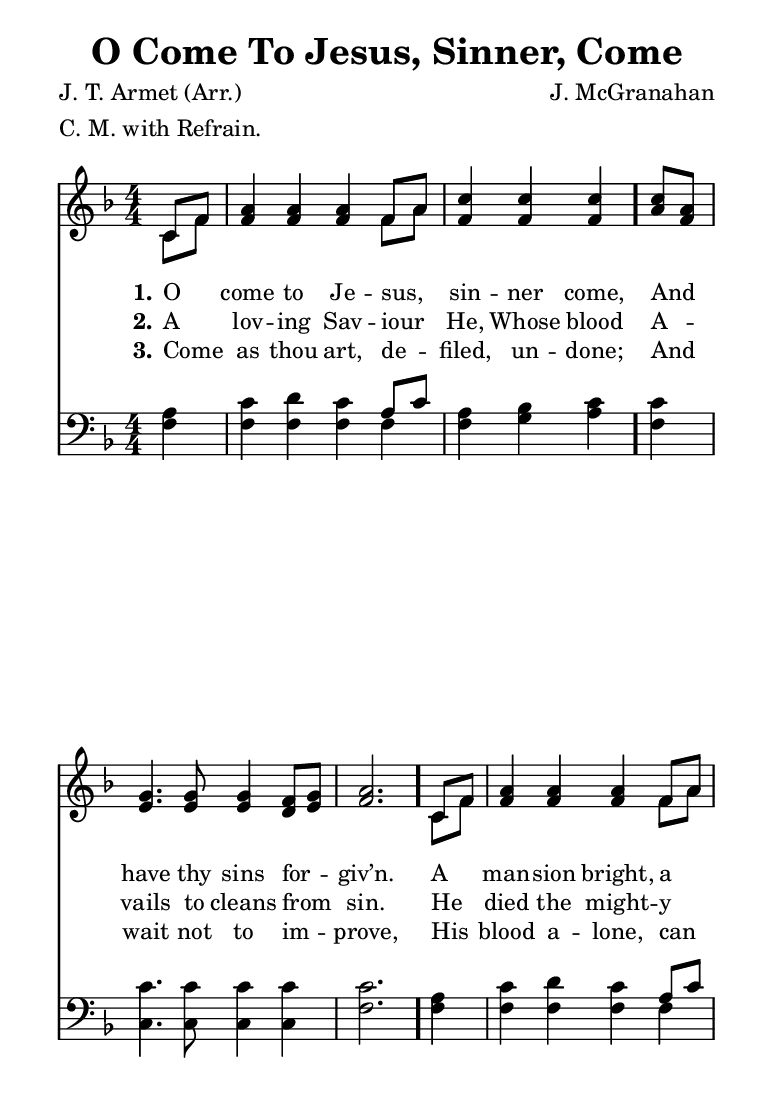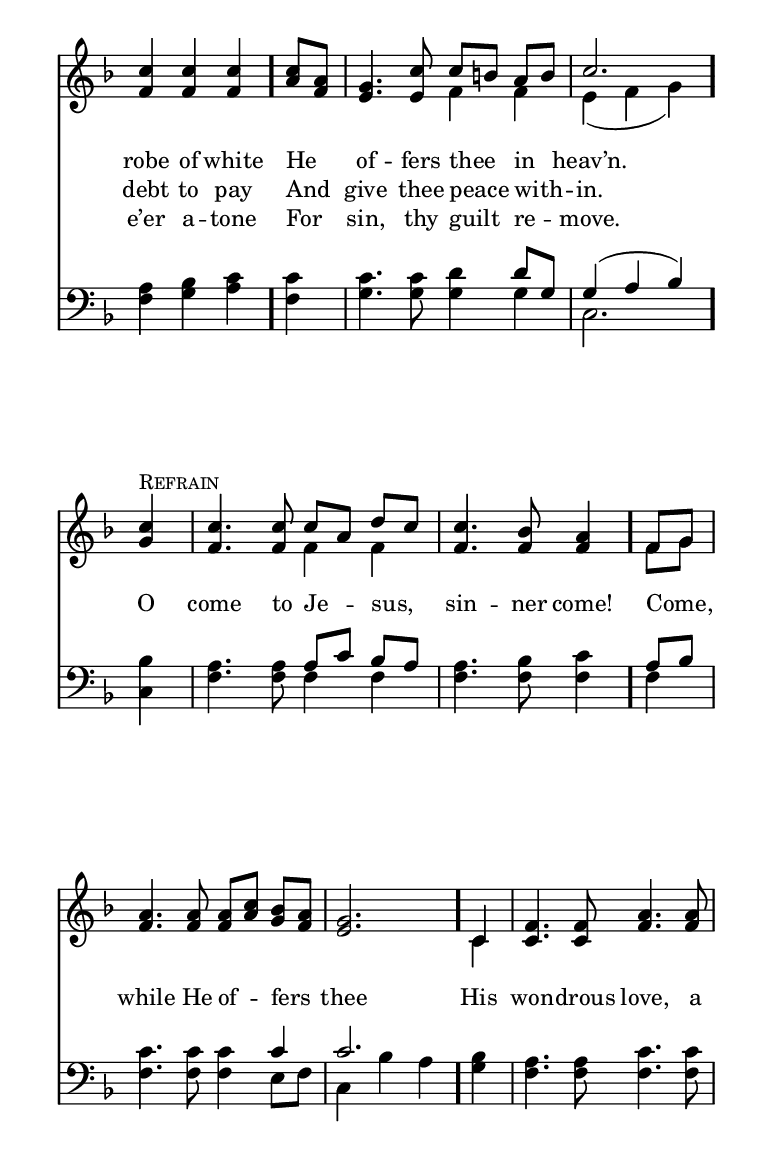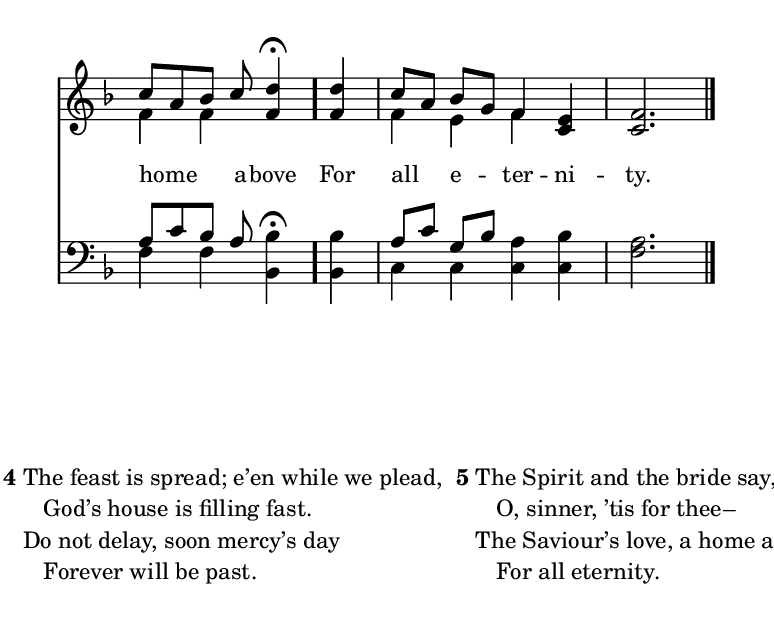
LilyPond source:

\include "common/global.ily"
\paper {
  \include "common/paper.ily"
  systems-per-page = ##f
}

\header{
  hymnnumber = "374"
  title = "O Come To Jesus, Sinner, Come"
  tunename = "None But Christ Can Satisfy"
  meter = "C. M. with Refrain."
  poet = "J. T. Armet (Arr.)"
  composer = "J. McGranahan"
  %copyright = ""
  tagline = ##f
}

% for fermata in MIDI
ta = { \tempo 4=80 }
tb = { \tempo 4=32 }

patternAA = { }

global = {
  \include "common/overrides.ily"
  \override Staff.TimeSignature.style = #'numbered
  \time 4/4
  \override Score.MetronomeMark #'transparent = ##t % hide all fermata changes too
  \ta
  \key f \major
  \partial 4
  \autoBeamOff
}

notesSoprano = {
\global
\relative c' {

  c8[ f8] | a4 a4 a4 f8[ a8] | c4 c4 c4
  c8[ a8] | g4. g8 g4 f8[ g8] | a2.
  c,8[ f8] | a4 a4 a4 f8[ a8] | c4 c4 c4
  c8[ a8] | g4. c8 c8[ b!8] a8[ b8] | c2.

  << s^\markup { \small \caps "Refrain" }
  { c4 | c4. c8 c8[ a8] d8[ c8] | c4. bes8 a4 } >>
  f8[ g8] | a4. a8 a8[ c8] bes8[ a8] | g2.
  c,4 | f4. f8 a4. a8 | c8[ a8 bes8] c8 \tb d4 \fermata \ta
  d4 | c8[ a8] bes8[ g8] f4 e4 | f2.

  \bar "|."

}
}

notesAlto = {
\global
\relative e' {

  c8[ f8] | f4 f4 f4 f8[ a8] | f4 f4 f4
  a8[ f8] | e4. e8 e4 d8[ e8] | f2.
  c8[ f8] | f4 f4 f4 f8[ a8] | f4 f4 f4
  a8[ f8] | e4. e8 f4 f4 | e4( f4 g4)

  g4 | f4. f8 f4 f4 | f4. f8 f4
  f8[ g8] | f4. f8 f8[ a8] g8[ f8] | e2.
  c4 | c4. c8 f4. f8 | f4 f4 f4
  f4 | f4 e4 f4 c4 | c2.

}
}

notesTenor = {
\global
\relative a {

  a4 | c4 d4 c4 a8[ c8] | a4 bes4 c4
  c4 | c4. c8 c4 c4 | c2.
  a4 | c4 d4 c4 a8[ c8] | a4 bes4 c4
  c4 | c4. c8 d4 d8[ g,8] | g4( a4 bes4)

  bes4 | a4. a8 a8[ c8] bes8[ a8] | a4. bes8 c4 
  a8[ bes8] | c4. c8 c4 c4 | c2.
  bes4 | a4. a8 c4. c8 | a8[ c8 bes8] a8 bes4
  bes4 | a8[ c8] g8[ bes8] a4 bes4 | a2.

}
}

notesBass = {
\global
\relative f {

  f4 | f4 f4 f4 f4 | f4 g4 a4
  f4 | c4. c8 c4 c4 | f2.
  f4 | f4 f4 f4 f4 | f4 g4 a4
  f4 | g4. g8 g4 g4 | c,2.

  c4 | f4. f8 f4 f4 | f4. f8 f4
  f4 | f4. f8 f4 e8[ f8] | c4 bes'4 a4
  g4 | f4. f8 f4. f8 | f4 f4 bes,4 \fermata
  bes4 | c4 c4 c4 c4 | f2.

}
}

Refrain = \lyricmode {

O come to Je -- sus, sin -- ner come! \bar "."
Come, while He of -- fers thee \bar "."
His won -- drous love, a home a -- bove \bar "."
For all e -- ter -- ni -- ty. \bar "."

}

wordsA = \lyricmode {
\set stanza = "1."

O come to Je -- sus, sin -- ner come, \bar "."
And have thy sins for -- giv’n. \bar "."
A man -- sion bright, a robe of white \bar "."
He of -- fers thee in heav’n. \bar "."

}

wordsB = \lyricmode {
\set stanza = "2."

A lov -- ing Sav -- iour He, Whose blood
A -- vails to cleans from sin.
He died the might -- y debt to pay
And give thee peace with -- in.

\Refrain

}

wordsC = \lyricmode {
\set stanza = "3."

Come as thou art, de -- filed, un -- done;
And wait not to im -- prove,
His blood a -- lone, can e’er a -- tone
For sin, thy guilt re -- move.

}

wordsD = \markuplist {

\line { The feast is spread; e’en while we plead, }
\line { { \hspace #2 } God’s house is filling fast. }
\line { Do not delay, soon mercy’s day }
\line { { \hspace #2 } Forever will be past. }

}

wordsE = \markuplist {

\line { The Spirit and the bride say, “Come”; }
\line { { \hspace #2 } O, sinner, ’tis for thee– }
\line { The Saviour’s love, a home above }
\line { { \hspace #2 } For all eternity. }

}

\score {
  \context ChoirStaff <<
    \context Staff = upper <<
      \set ChoirStaff.systemStartDelimiter = #'SystemStartBar
      \set ChoirStaff.printPartCombineTexts = ##f
      \partcombine #'(2 . 9) \notesSoprano \notesAlto
      \context NullVoice = sopranos { \voiceOne << \notesSoprano >> }
      \context NullVoice = altos { \voiceTwo << \notesAlto >> }
      \context Lyrics = one   \lyricsto sopranos \wordsA
      \context Lyrics = two   \lyricsto sopranos \wordsB
      \context Lyrics = three \lyricsto sopranos \wordsC
    >>
    \context Staff = men <<
      \clef bass
      \set ChoirStaff.printPartCombineTexts = ##f
      \partcombine #'(2 . 9) \notesTenor \notesBass
      \context NullVoice = tenors { \voiceOne << \notesTenor >> }
      \context NullVoice = basses { \voiceTwo << \notesBass >> }
    >>
  >>
  \layout {
    \include "common/layout.ily"
  }
  \midi{
    \include "common/midi.ily"
  }
}

\noPageBreak

\markup { \fill-line {
  \hspace #0.1
  \line{ \bold 4 \column { \wordsD } }
  \hspace #0.1
  \line{ \bold 5 \column { \wordsE } }
  \hspace #0.1
} }

\version "2.19.49"  % necessary for upgrading to future LilyPond versions.

% vi:set et ts=2 sw=2 ai nocindent syntax=lilypond:
